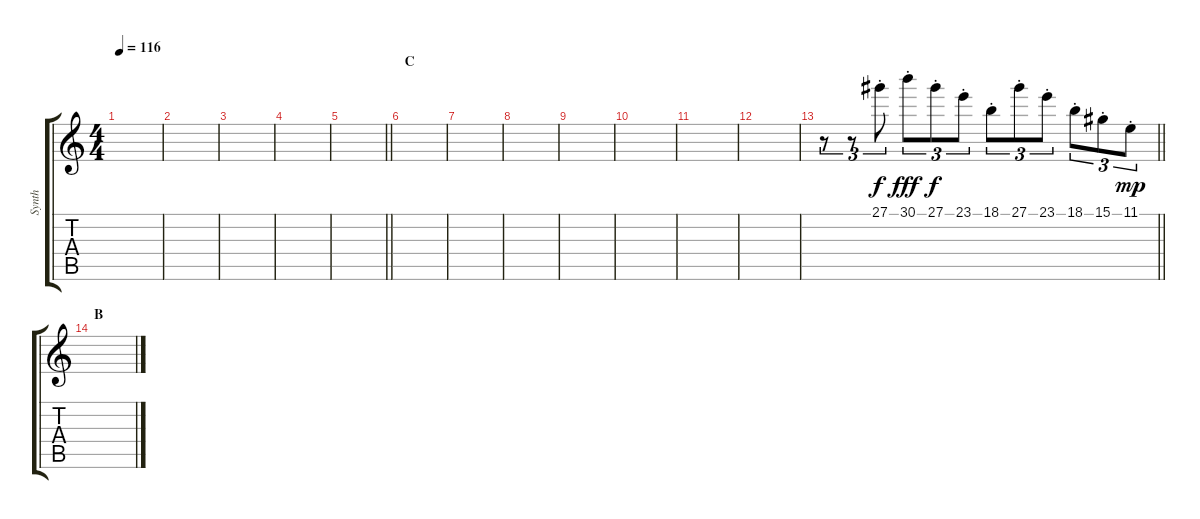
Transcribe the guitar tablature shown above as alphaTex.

\track ("Synth" "Synth") {instrument lead1square}
\staff {score tabs}
\tuning (F4 B3 G3 D3 A2 E2) {hide}
\ts (4 4)
\tempo 116
\clef g2
\ks aminor
|
|
|
|
\barLineRight lightlight
|
\section ("" "C")
|
|
|
|
|
|
|
\barLineRight lightlight
r.8{tu (3 2)} r.8{tu (3 2)} 27.1{st}.8{tu (3 2)} 30.1{st}.8{tu (3 2) dy fff} 27.1{st}.8{tu (3 2) dy f} 23.1{st}.8{tu (3 2)} 18.1{st}.8{tu (3 2)} 27.1{st}.8{tu (3 2)} 23.1{st}.8{tu (3 2)} 18.1{st}.8{tu (3 2)} 15.1{st}.8{tu (3 2)} 11.1{st}.8{tu (3 2) dy mp} |
\section ("" "B")
